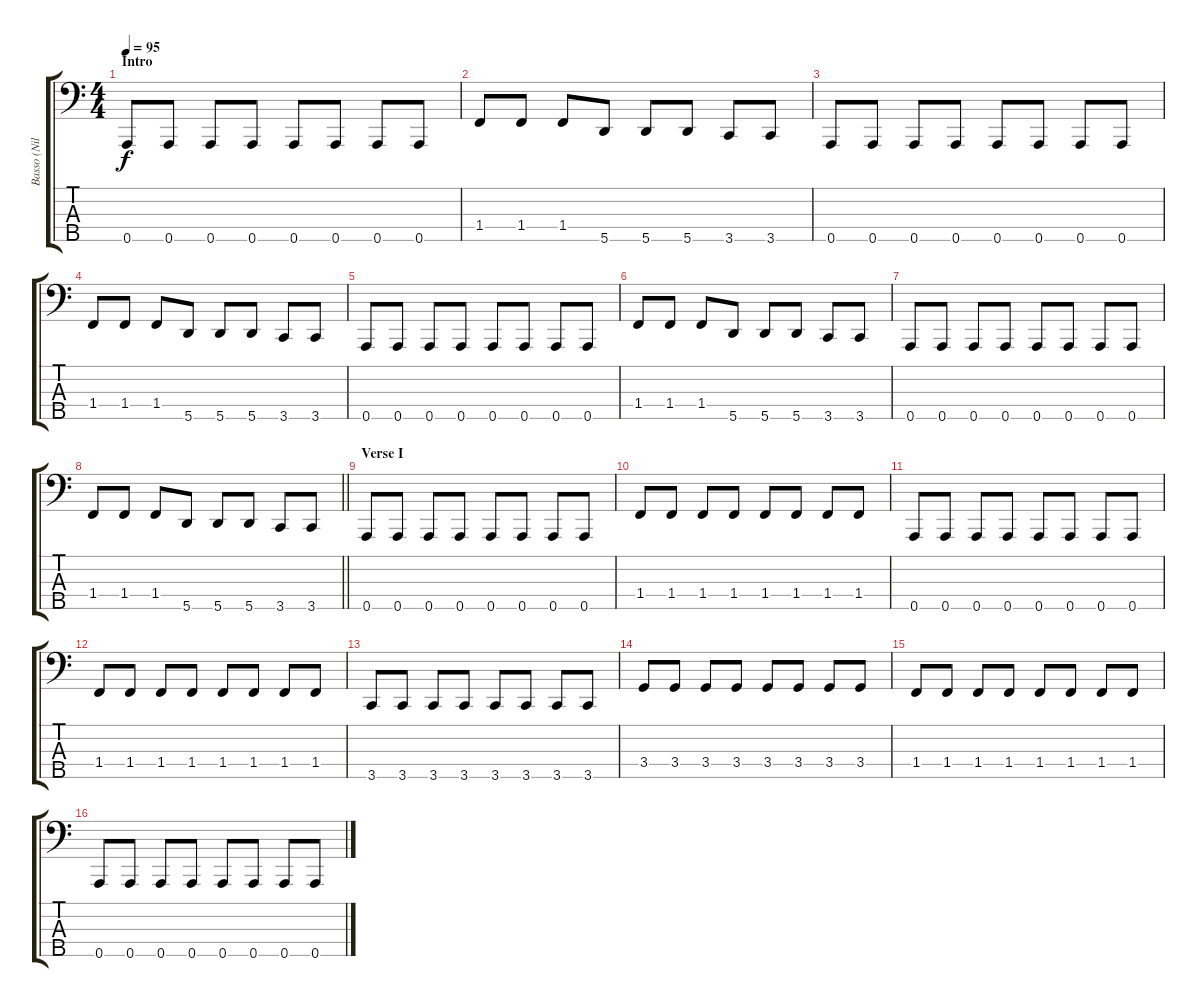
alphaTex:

\track ("Basso (Nils Ursin)" "Basso (Nil") {instrument electricbassfinger}
\staff {score tabs}
\tuning (G2 D2 A1 E1 A0) {hide}
\ts (4 4)
\section ("" "Intro")
\tempo 95
\clef f4
\ks c
0.5.8{dy f instrument electricbassfinger} 0.5.8 0.5.8 0.5.8 0.5.8 0.5.8 0.5.8 0.5.8 |
1.4.8 1.4.8 1.4.8 5.5.8 5.5.8 5.5.8 3.5.8 3.5.8 |
0.5.8 0.5.8 0.5.8 0.5.8 0.5.8 0.5.8 0.5.8 0.5.8 |
1.4.8 1.4.8 1.4.8 5.5.8 5.5.8 5.5.8 3.5.8 3.5.8 |
0.5.8 0.5.8 0.5.8 0.5.8 0.5.8 0.5.8 0.5.8 0.5.8 |
1.4.8 1.4.8 1.4.8 5.5.8 5.5.8 5.5.8 3.5.8 3.5.8 |
0.5.8 0.5.8 0.5.8 0.5.8 0.5.8 0.5.8 0.5.8 0.5.8 |
\barLineRight lightlight
1.4.8 1.4.8 1.4.8 5.5.8 5.5.8 5.5.8 3.5.8 3.5.8 |
\section ("" "Verse I")
0.5.8 0.5.8 0.5.8 0.5.8 0.5.8 0.5.8 0.5.8 0.5.8 |
1.4.8 1.4.8 1.4.8 1.4.8 1.4.8 1.4.8 1.4.8 1.4.8 |
0.5.8 0.5.8 0.5.8 0.5.8 0.5.8 0.5.8 0.5.8 0.5.8 |
1.4.8 1.4.8 1.4.8 1.4.8 1.4.8 1.4.8 1.4.8 1.4.8 |
3.5.8 3.5.8 3.5.8 3.5.8 3.5.8 3.5.8 3.5.8 3.5.8 |
3.4.8 3.4.8 3.4.8 3.4.8 3.4.8 3.4.8 3.4.8 3.4.8 |
1.4.8 1.4.8 1.4.8 1.4.8 1.4.8 1.4.8 1.4.8 1.4.8 |
0.5.8 0.5.8 0.5.8 0.5.8 0.5.8 0.5.8 0.5.8 0.5.8
